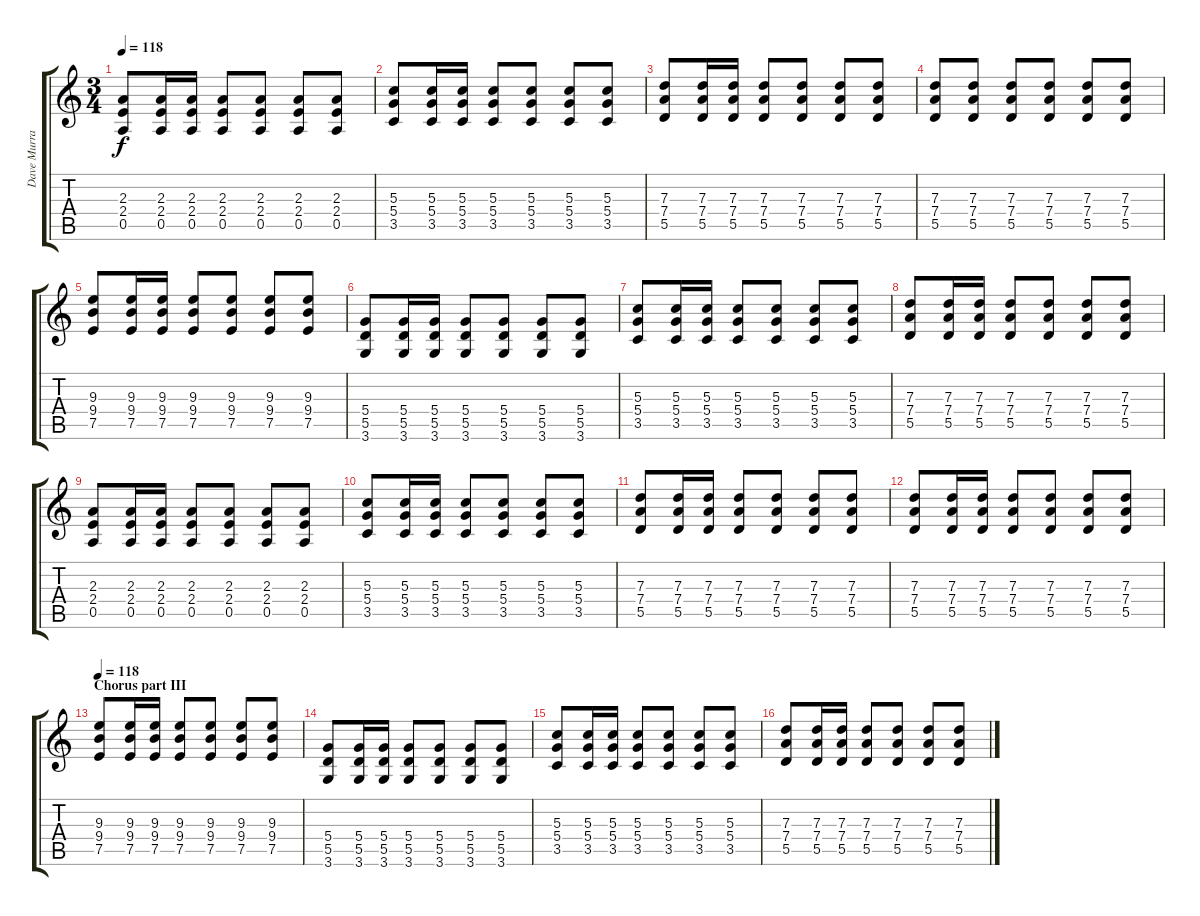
\track ("Dave Murray" "Dave Murra") {instrument distortionguitar}
\staff {score tabs}
\tuning (E4 B3 G3 D3 A2 E2) {hide}
\ts (3 4)
\tempo 118
\clef g2
\ks c
(2.3 2.4 0.5).8{dy f} (2.3 2.4 0.5).16 (2.3 2.4 0.5).16 (2.3 2.4 0.5).8 (2.3 2.4 0.5).8 (2.3 2.4 0.5).8 (2.3 2.4 0.5).8 |
(5.3 5.4 3.5).8 (5.3 5.4 3.5).16 (5.3 5.4 3.5).16 (5.3 5.4 3.5).8 (5.3 5.4 3.5).8 (5.3 5.4 3.5).8 (5.3 5.4 3.5).8 |
(7.3 7.4 5.5).8 (7.3 7.4 5.5).16 (7.3 7.4 5.5).16 (7.3 7.4 5.5).8 (7.3 7.4 5.5).8 (7.3 7.4 5.5).8 (7.3 7.4 5.5).8 |
(7.3 7.4 5.5).8 (7.3 7.4 5.5).8 (7.3 7.4 5.5).8 (7.3 7.4 5.5).8 (7.3 7.4 5.5).8 (7.3 7.4 5.5).8 |
(9.3 9.4 7.5).8 (9.3 9.4 7.5).16 (9.3 9.4 7.5).16 (9.3 9.4 7.5).8 (9.3 9.4 7.5).8 (9.3 9.4 7.5).8 (9.3 9.4 7.5).8 |
(5.4 5.5 3.6).8 (5.4 5.5 3.6).16 (5.4 5.5 3.6).16 (5.4 5.5 3.6).8 (5.4 5.5 3.6).8 (5.4 5.5 3.6).8 (5.4 5.5 3.6).8 |
(5.3 5.4 3.5).8 (5.3 5.4 3.5).16 (5.3 5.4 3.5).16 (5.3 5.4 3.5).8 (5.3 5.4 3.5).8 (5.3 5.4 3.5).8 (5.3 5.4 3.5).8 |
(7.3 7.4 5.5).8 (7.3 7.4 5.5).16 (7.3 7.4 5.5).16 (7.3 7.4 5.5).8 (7.3 7.4 5.5).8 (7.3 7.4 5.5).8 (7.3 7.4 5.5).8 |
(2.3 2.4 0.5).8 (2.3 2.4 0.5).16 (2.3 2.4 0.5).16 (2.3 2.4 0.5).8 (2.3 2.4 0.5).8 (2.3 2.4 0.5).8 (2.3 2.4 0.5).8 |
(5.3 5.4 3.5).8 (5.3 5.4 3.5).16 (5.3 5.4 3.5).16 (5.3 5.4 3.5).8 (5.3 5.4 3.5).8 (5.3 5.4 3.5).8 (5.3 5.4 3.5).8 |
(7.3 7.4 5.5).8 (7.3 7.4 5.5).16 (7.3 7.4 5.5).16 (7.3 7.4 5.5).8 (7.3 7.4 5.5).8 (7.3 7.4 5.5).8 (7.3 7.4 5.5).8 |
(7.3 7.4 5.5).8 (7.3 7.4 5.5).16 (7.3 7.4 5.5).16 (7.3 7.4 5.5).8 (7.3 7.4 5.5).8 (7.3 7.4 5.5).8 (7.3 7.4 5.5).8 |
\section ("" "Chorus part III")
\tempo 118
(9.3 9.4 7.5).8{volume 12} (9.3 9.4 7.5).16 (9.3 9.4 7.5).16 (9.3 9.4 7.5).8 (9.3 9.4 7.5).8 (9.3 9.4 7.5).8 (9.3 9.4 7.5).8 |
(5.4 5.5 3.6).8 (5.4 5.5 3.6).16 (5.4 5.5 3.6).16 (5.4 5.5 3.6).8 (5.4 5.5 3.6).8 (5.4 5.5 3.6).8 (5.4 5.5 3.6).8 |
(5.3 5.4 3.5).8 (5.3 5.4 3.5).16 (5.3 5.4 3.5).16 (5.3 5.4 3.5).8 (5.3 5.4 3.5).8 (5.3 5.4 3.5).8 (5.3 5.4 3.5).8 |
(7.3 7.4 5.5).8 (7.3 7.4 5.5).16 (7.3 7.4 5.5).16 (7.3 7.4 5.5).8 (7.3 7.4 5.5).8 (7.3 7.4 5.5).8 (7.3 7.4 5.5).8
